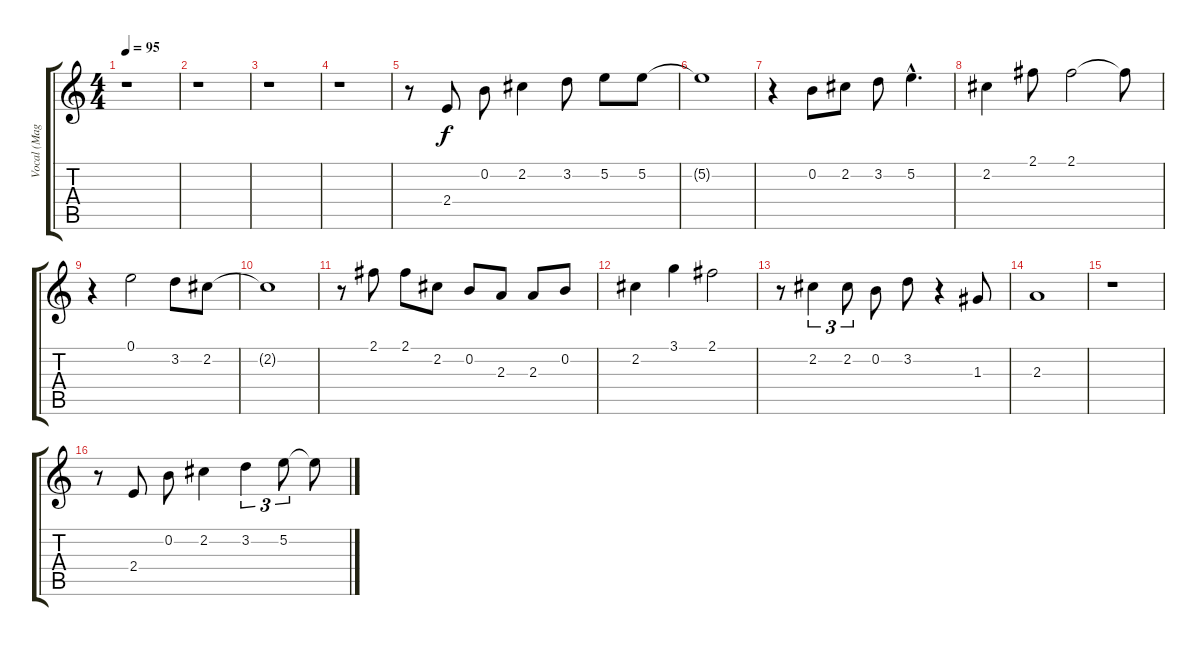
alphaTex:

\track ("Vocal (Maggie Reilly)" "Vocal (Mag") {instrument electricguitarjazz}
\staff {score tabs}
\tuning (E4 B3 G3 D3 A2 E2) {hide}
\ts (4 4)
\tempo 95
\clef g2
\ks c
r.1{dy f instrument electricguitarjazz} |
r.1 |
r.1 |
r.1 |
r.8 2.4.8 0.2.8 2.2.4 3.2.8 5.2.8 5.2.8 |
5.2{t}.1 |
r.4 0.2.8 2.2.8 3.2.8 5.2{hac}.4{d} |
2.2.4 2.1.8 2.1.2 2.1{t}.8 |
r.4 0.1.2 3.2.8 2.2.8 |
2.2{t}.1 |
r.8 2.1.8 2.1.8 2.2.8 0.2.8 2.3.8 2.3.8 0.2.8 |
2.2.4 3.1.4 2.1.2 |
r.8 2.2.4{tu (3 2)} 2.2.8{tu (3 2)} 0.2.8 3.2.8 r.4 1.3.8 |
2.3.1 |
r.1 |
r.8 2.4.8 0.2.8 2.2.4 3.2.4{tu (3 2)} 5.2.8{tu (3 2)} 5.2{t}.8
